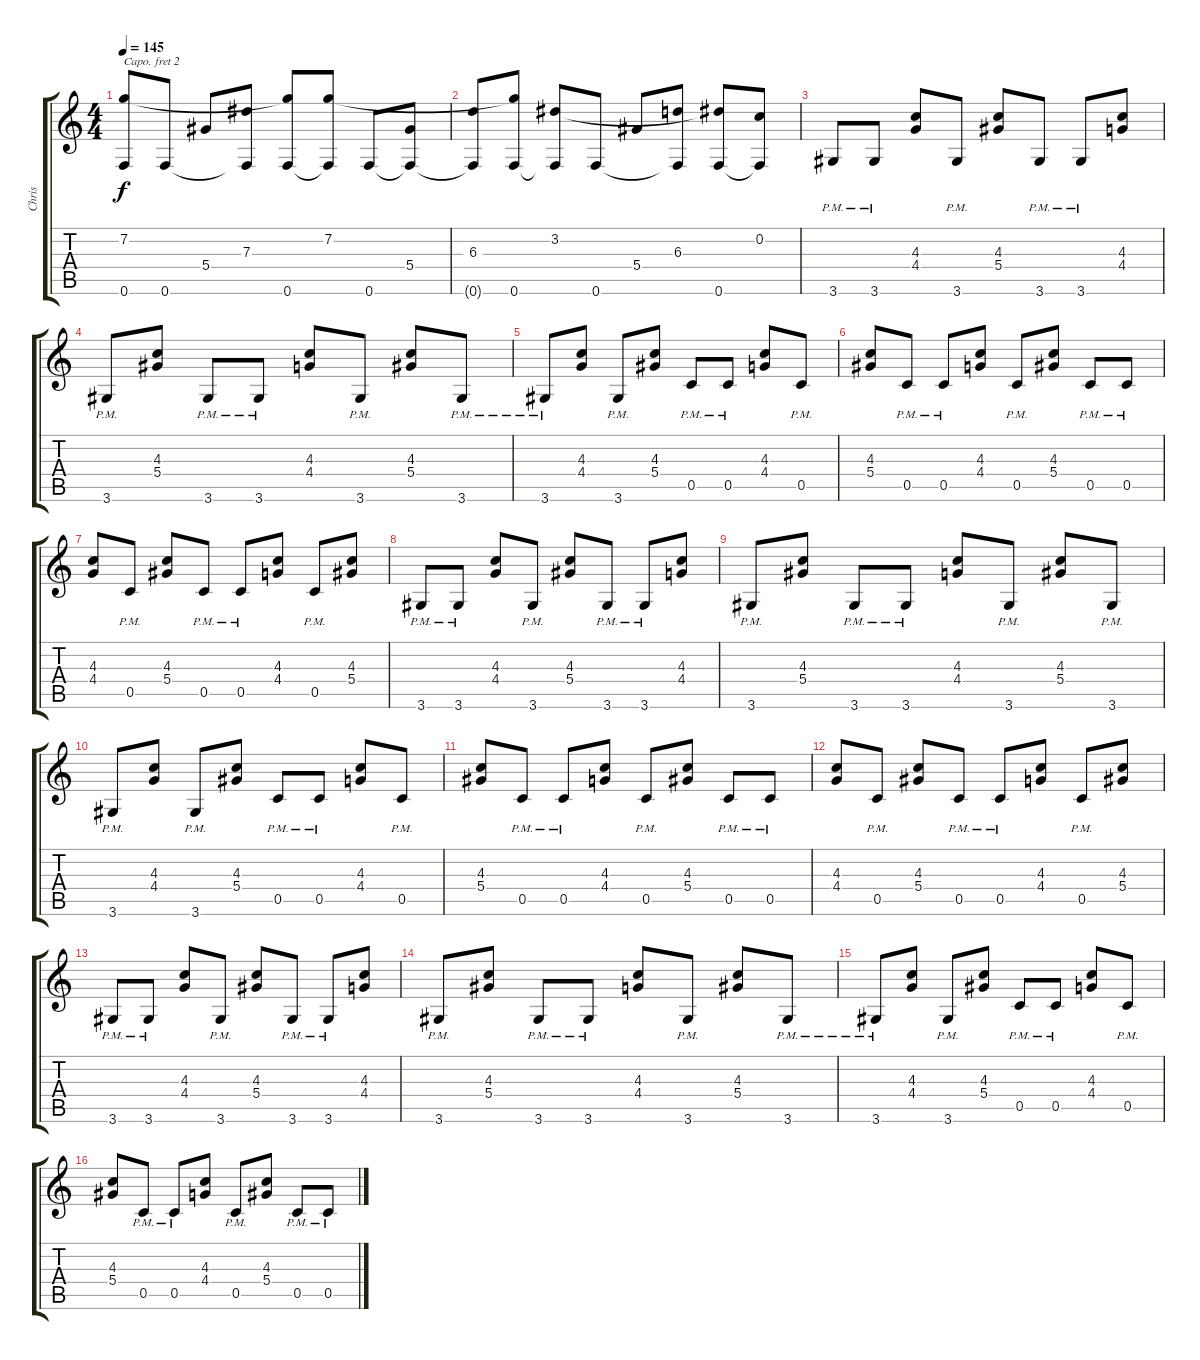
\track ("Chris" "Chris") {instrument overdrivenguitar}
\staff {score tabs}
\capo 2
\tuning (Eb4 Bb3 Gb3 Db3 Bb2 Eb2) {hide}
\ts (4 4)
\tempo 145
\clef g2
\ks c
(7.2 0.6{t}).8{dy f} 0.6.8 5.4.8 (7.3 0.6{t}).8 (7.2{t} 0.6).8 (7.2 0.6{t}).8 0.6.8 (5.4 0.6{t}).8 |
(6.3 0.6{t}).8 (7.2{t} 0.6).8 (3.2 0.6{t}).8 0.6.8 5.4.8 (6.3 0.6{t}).8 (3.2{t} 0.6).8 (0.2 0.6{t}).8 |
3.6{pm}.8 3.6{pm}.8 (4.3 4.4).8 3.6{pm}.8 (4.3 5.4).8 3.6{pm}.8 3.6{pm}.8 (4.3 4.4).8 |
3.6{pm}.8 (4.3 5.4).8 3.6{pm}.8 3.6{pm}.8 (4.3 4.4).8 3.6{pm}.8 (4.3 5.4).8 3.6{pm}.8 |
3.6{pm}.8 (4.3 4.4).8 3.6{pm}.8 (4.3 5.4).8 0.5{pm}.8 0.5{pm}.8 (4.3 4.4).8 0.5{pm}.8 |
(4.3 5.4).8 0.5{pm}.8 0.5{pm}.8 (4.3 4.4).8 0.5{pm}.8 (4.3 5.4).8 0.5{pm}.8 0.5{pm}.8 |
(4.3 4.4).8 0.5{pm}.8 (4.3 5.4).8 0.5{pm}.8 0.5{pm}.8 (4.3 4.4).8 0.5{pm}.8 (4.3 5.4).8 |
3.6{pm}.8 3.6{pm}.8 (4.3 4.4).8 3.6{pm}.8 (4.3 5.4).8 3.6{pm}.8 3.6{pm}.8 (4.3 4.4).8 |
3.6{pm}.8 (4.3 5.4).8 3.6{pm}.8 3.6{pm}.8 (4.3 4.4).8 3.6{pm}.8 (4.3 5.4).8 3.6{pm}.8 |
3.6{pm}.8 (4.3 4.4).8 3.6{pm}.8 (4.3 5.4).8 0.5{pm}.8 0.5{pm}.8 (4.3 4.4).8 0.5{pm}.8 |
(4.3 5.4).8 0.5{pm}.8 0.5{pm}.8 (4.3 4.4).8 0.5{pm}.8 (4.3 5.4).8 0.5{pm}.8 0.5{pm}.8 |
(4.3 4.4).8 0.5{pm}.8 (4.3 5.4).8 0.5{pm}.8 0.5{pm}.8 (4.3 4.4).8 0.5{pm}.8 (4.3 5.4).8 |
3.6{pm}.8 3.6{pm}.8 (4.3 4.4).8 3.6{pm}.8 (4.3 5.4).8 3.6{pm}.8 3.6{pm}.8 (4.3 4.4).8 |
3.6{pm}.8 (4.3 5.4).8 3.6{pm}.8 3.6{pm}.8 (4.3 4.4).8 3.6{pm}.8 (4.3 5.4).8 3.6{pm}.8 |
3.6{pm}.8 (4.3 4.4).8 3.6{pm}.8 (4.3 5.4).8 0.5{pm}.8 0.5{pm}.8 (4.3 4.4).8 0.5{pm}.8 |
(4.3 5.4).8 0.5{pm}.8 0.5{pm}.8 (4.3 4.4).8 0.5{pm}.8 (4.3 5.4).8 0.5{pm}.8 0.5{pm}.8
